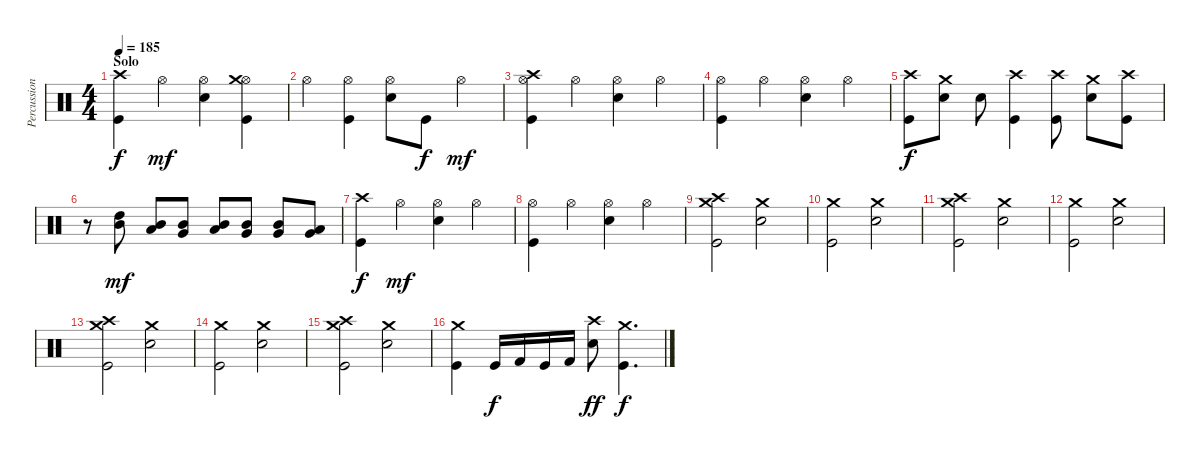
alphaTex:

\track ("Percussions" "Percussion") {instrument percussion}
\staff {score}
\articulation defaults
\ts (4 4)
\section ("" "Solo")
\tempo 185
\clef neutral
\ks c
("Kick (hit)" "Crash high (hit)").4{dy f} "Hi-Hat (open)".4{dy mf} ("Electric Snare (hit)" "Hi-Hat (open)").4 ("Kick (hit)" "Hi-Hat (open)" "Crash medium (hit)").4 |
"Hi-Hat (open)".4 ("Kick (hit)" "Hi-Hat (open)").4 ("Electric Snare (hit)" "Hi-Hat (open)").8 "Kick (hit)".8{dy f} "Hi-Hat (open)".4{dy mf} |
("Kick (hit)" "Hi-Hat (open)" "Crash high (hit)").4 "Hi-Hat (open)".4 ("Electric Snare (hit)" "Hi-Hat (open)").4 "Hi-Hat (open)".4 |
("Kick (hit)" "Hi-Hat (open)").4 "Hi-Hat (open)".4 ("Electric Snare (hit)" "Hi-Hat (open)").4 "Hi-Hat (open)".4 |
("Kick (hit)" "Crash high (hit)").8{dy f} ("Electric Snare (hit)" "Crash medium (hit)").8 "Electric Snare (hit)".8 ("Kick (hit)" "Crash high (hit)").4 ("Kick (hit)" "Crash high (hit)").8 ("Electric Snare (hit)" "Crash medium (hit)").8 ("Kick (hit)" "Crash high (hit)").8 |
r.8 ("Mid Tom (hit)" "High Tom (hit)").8{dy mf} ("Low Tom (hit)" "Mid Tom (hit)").8 ("Very Low Tom (hit)" "Mid Tom (hit)").8 ("Low Tom (hit)" "Mid Tom (hit)").8 ("Very Low Tom (hit)" "Mid Tom (hit)").8 ("Very Low Tom (hit)" "Mid Tom (hit)").8 ("Very Low Tom (hit)" "Low Tom (hit)").8 |
("Kick (hit)" "Crash high (hit)").4{dy f} "Hi-Hat (open)".4{dy mf} ("Electric Snare (hit)" "Hi-Hat (open)").4 "Hi-Hat (open)".4 |
("Kick (hit)" "Hi-Hat (open)").4 "Hi-Hat (open)".4 ("Electric Snare (hit)" "Hi-Hat (open)").4 "Hi-Hat (open)".4 |
("Kick (hit)" "Crash medium (hit)" "Crash high (hit)").2 ("Electric Snare (hit)" "Crash medium (hit)").2 |
("Kick (hit)" "Crash medium (hit)").2 ("Electric Snare (hit)" "Crash medium (hit)").2 |
("Kick (hit)" "Crash medium (hit)" "Crash high (hit)").2 ("Electric Snare (hit)" "Crash medium (hit)").2 |
("Kick (hit)" "Crash medium (hit)").2 ("Electric Snare (hit)" "Crash medium (hit)").2 |
("Kick (hit)" "Crash medium (hit)" "Crash high (hit)").2 ("Electric Snare (hit)" "Crash medium (hit)").2 |
("Kick (hit)" "Crash medium (hit)").2 ("Electric Snare (hit)" "Crash medium (hit)").2 |
("Kick (hit)" "Crash medium (hit)" "Crash high (hit)").2 ("Electric Snare (hit)" "Crash medium (hit)").2 |
("Kick (hit)" "Crash medium (hit)").4 "Kick (hit)".16{dy f} "Kick (hit) 2".16 "Kick (hit)".16 "Kick (hit) 2".16 ("Electric Snare (hit)" "Crash high (hit)").8{dy ff} ("Kick (hit)" "Crash medium (hit)").4{d dy f}
